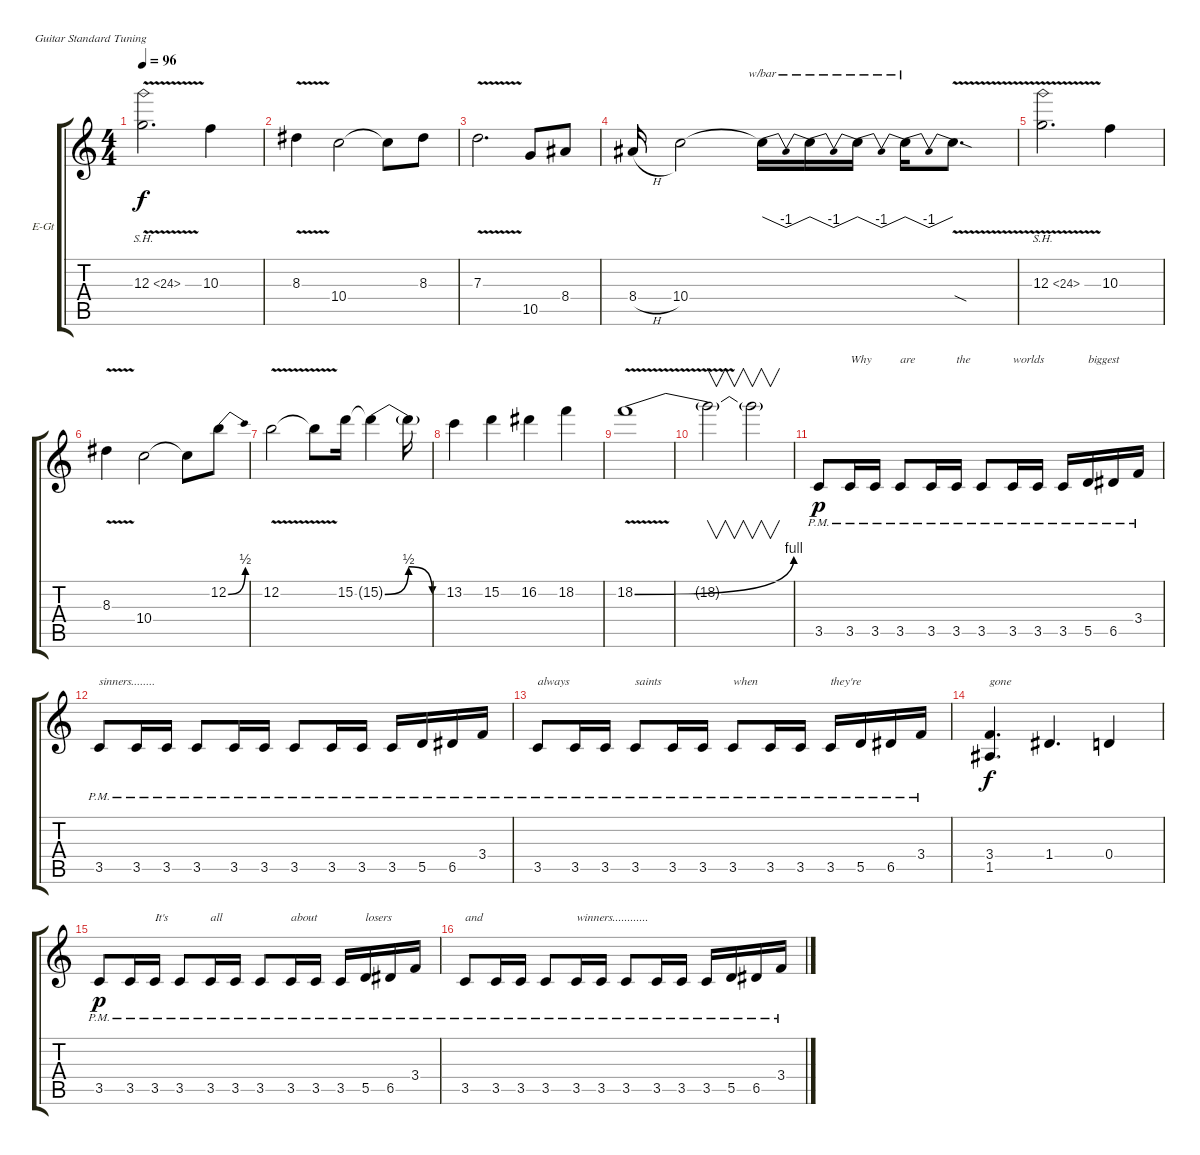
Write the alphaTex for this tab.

\defaultSystemsLayout 4
\bracketExtendMode groupsimilarinstruments
\firstSystemTrackNameOrientation horizontal
\otherSystemsTrackNameOrientation horizontal
\track ("Wolf Hoffmann" "E-Gt") {instrument distortionguitar}
\staff {score tabs}
\tuning (E4 B3 G3 D3 A2 E2)
\ts (4 4)
\tempo 96
\clef g2
\ks c
12.3{sh 12 v}.2{d dy f} 10.3.4 |
8.3{v}.4 10.4.2 10.4{t}.8 8.3.8 |
7.3{v}.2{d} 10.5.8 8.4.8 |
8.4{h}.16 10.4.2 10.4{t}.16{tbe (dip default 0 0 15 -4 30 0)} 10.4{t}.16{tbe (dip default 0 0 15 -4 30 0)} 10.4{t}.16{tbe (dip default 0 0 15 -4 30 0)} 10.4{t}.16{tbe (dip default 0 0 15 -4 30 0)} 10.4{v sod t}.8{d} |
12.3{sh 12 v}.2{d} 10.3.4 |
8.3{v}.4 10.4.2 10.4{t}.8 12.2{be (bend 0 0 15.6 2)}.8 |
12.2{v}.2 12.2{t}.8 15.2.16 15.2{be (bendrelease 0 0 12.6 2 20.4 2 30 0) t}.4 15.2{t}.16 |
13.2.4 15.2.4 16.2.4 18.2.4 |
18.2{be (bend 0 0 3 4) v}.1 |
18.2{t}.2{v} 18.2{t}.2{v} |
3.5{pm}.8{dy p} 3.5{pm}.16{txt "Why"} 3.5{pm}.16 3.5{pm}.8{txt "are"} 3.5{pm}.16 3.5{pm}.16{txt "the"} 3.5{pm}.8 3.5{pm}.16{txt "worlds"} 3.5{pm}.16 3.5{pm}.16 5.5{pm}.16{txt "biggest"} 6.5{pm}.16 3.4{pm}.16 |
3.5{pm}.8{txt "sinners........"} 3.5{pm}.16 3.5{pm}.16 3.5{pm}.8 3.5{pm}.16 3.5{pm}.16 3.5{pm}.8 3.5{pm}.16 3.5{pm}.16 3.5{pm}.16 5.5{pm}.16 6.5{pm}.16 3.4{pm}.16 |
3.5{pm}.8{txt "always"} 3.5{pm}.16 3.5{pm}.16 3.5{pm}.8{txt "saints"} 3.5{pm}.16 3.5{pm}.16 3.5{pm}.8{txt "when"} 3.5{pm}.16 3.5{pm}.16 3.5{pm}.16{txt "they're"} 5.5{pm}.16 6.5{pm}.16 3.4{pm}.16 |
(1.5 3.4).4{d txt "gone" dy f} 1.4.4{d} 0.4.4 |
3.5{pm}.8{dy p} 3.5{pm}.16 3.5{pm}.16{txt "It's"} 3.5{pm}.8 3.5{pm}.16{txt "all"} 3.5{pm}.16 3.5{pm}.8 3.5{pm}.16{txt "about"} 3.5{pm}.16 3.5{pm}.16 5.5{pm}.16{txt "losers"} 6.5{pm}.16 3.4{pm}.16 |
3.5{pm}.8{txt "and"} 3.5{pm}.16 3.5{pm}.16 3.5{pm}.8 3.5{pm}.16{txt "winners............"} 3.5{pm}.16 3.5{pm}.8 3.5{pm}.16 3.5{pm}.16 3.5{pm}.16 5.5{pm}.16 6.5{pm}.16 3.4{pm}.16
